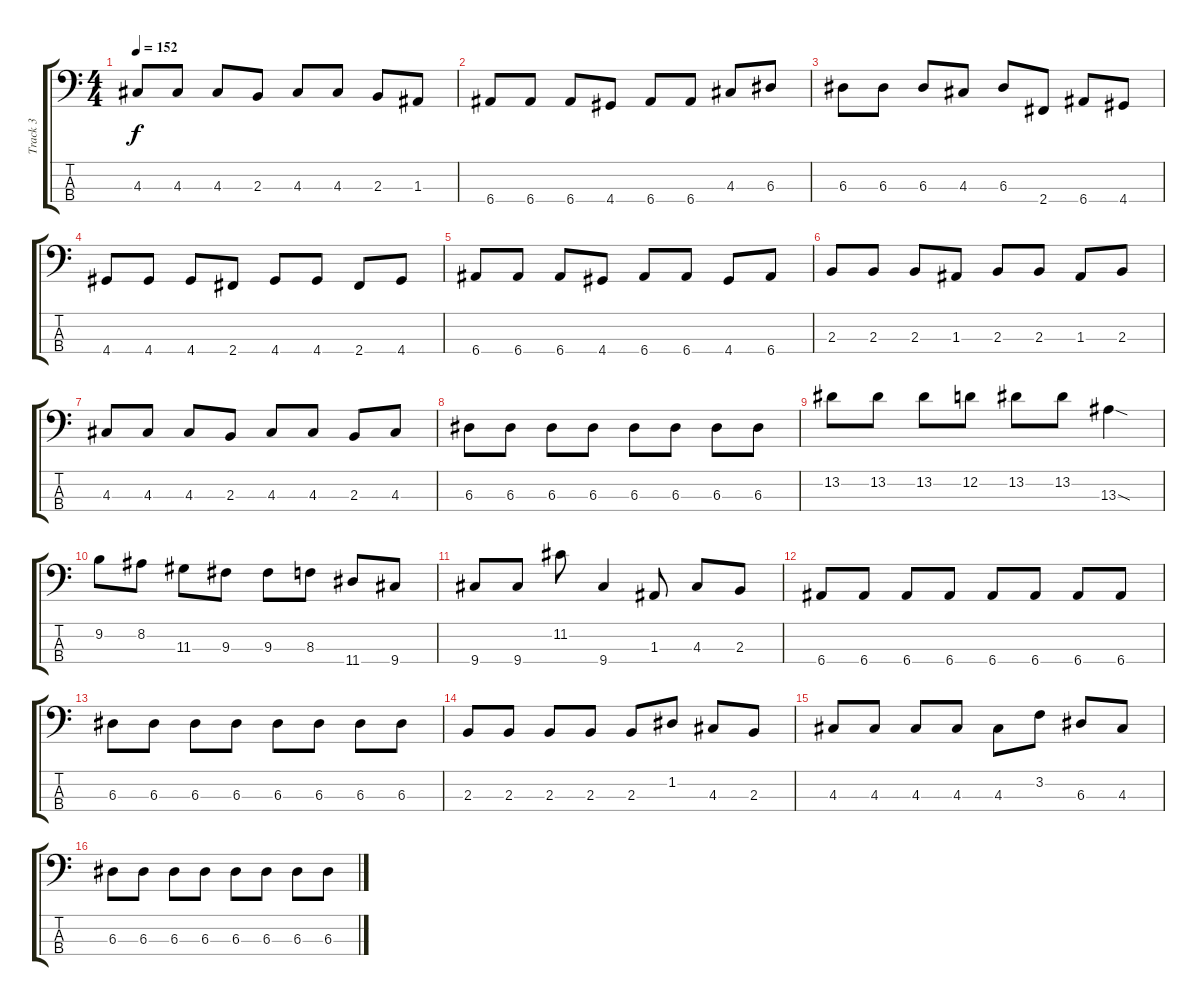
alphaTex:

\track ("Track 3" "Track 3") {instrument electricbassfinger}
\staff {score tabs}
\tuning (G2 D2 A1 E1) {hide}
\ts (4 4)
\tempo 152
\clef f4
\ks c
4.3.8{dy f} 4.3.8 4.3.8 2.3.8 4.3.8 4.3.8 2.3.8 1.3.8 |
6.4.8 6.4.8 6.4.8 4.4.8 6.4.8 6.4.8 4.3.8 6.3.8 |
6.3.8 6.3.8 6.3.8 4.3.8 6.3.8 2.4.8 6.4.8 4.4.8 |
4.4.8 4.4.8 4.4.8 2.4.8 4.4.8 4.4.8 2.4.8 4.4.8 |
6.4.8 6.4.8 6.4.8 4.4.8 6.4.8 6.4.8 4.4.8 6.4.8 |
2.3.8 2.3.8 2.3.8 1.3.8 2.3.8 2.3.8 1.3.8 2.3.8 |
4.3.8 4.3.8 4.3.8 2.3.8 4.3.8 4.3.8 2.3.8 4.3.8 |
6.3.8 6.3.8 6.3.8 6.3.8 6.3.8 6.3.8 6.3.8 6.3.8 |
13.2.8 13.2.8 13.2.8 12.2.8 13.2.8 13.2.8 13.3{sod}.4 |
9.2.8 8.2.8 11.3.8 9.3.8 9.3.8 8.3.8 11.4.8 9.4.8 |
9.4.8 9.4.8 11.2.8 9.4.4 1.3.8 4.3.8 2.3.8 |
6.4.8 6.4.8 6.4.8 6.4.8 6.4.8 6.4.8 6.4.8 6.4.8 |
6.3.8 6.3.8 6.3.8 6.3.8 6.3.8 6.3.8 6.3.8 6.3.8 |
2.3.8 2.3.8 2.3.8 2.3.8 2.3.8 1.2.8 4.3.8 2.3.8 |
4.3.8 4.3.8 4.3.8 4.3.8 4.3.8 3.2.8 6.3.8 4.3.8 |
6.3.8 6.3.8 6.3.8 6.3.8 6.3.8 6.3.8 6.3.8 6.3.8
